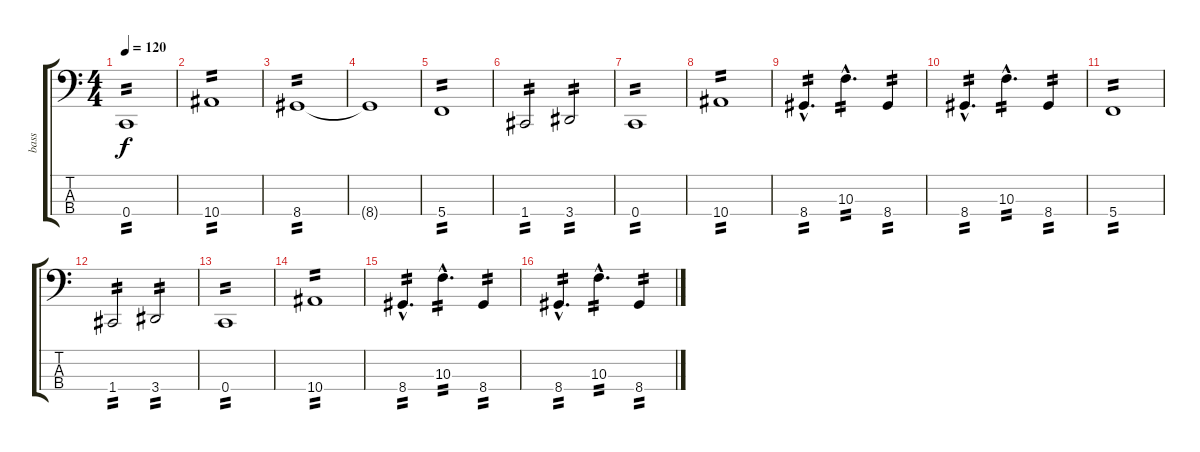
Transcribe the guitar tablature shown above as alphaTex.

\track ("bass" "bass") {instrument electricbasspick}
\staff {score tabs}
\tuning (F2 C2 G1 C1) {hide}
\ts (4 4)
\tempo 120
\clef f4
\ks c
0.4.1{tp 2 dy f} |
10.4.1{tp 2} |
8.4.1{tp 2} |
8.4{t}.1 |
5.4.1{tp 2} |
1.4.2{tp 2} 3.4.2{tp 2} |
0.4.1{tp 2} |
10.4.1{tp 2} |
8.4{hac}.4{d tp 2} 10.3{hac}.4{d tp 2} 8.4.4{tp 2} |
8.4{hac}.4{d tp 2} 10.3{hac}.4{d tp 2} 8.4.4{tp 2} |
5.4.1{tp 2} |
1.4.2{tp 2} 3.4.2{tp 2} |
0.4.1{tp 2} |
10.4.1{tp 2} |
8.4{hac}.4{d tp 2} 10.3{hac}.4{d tp 2} 8.4.4{tp 2} |
8.4{hac}.4{d tp 2} 10.3{hac}.4{d tp 2} 8.4.4{tp 2}
